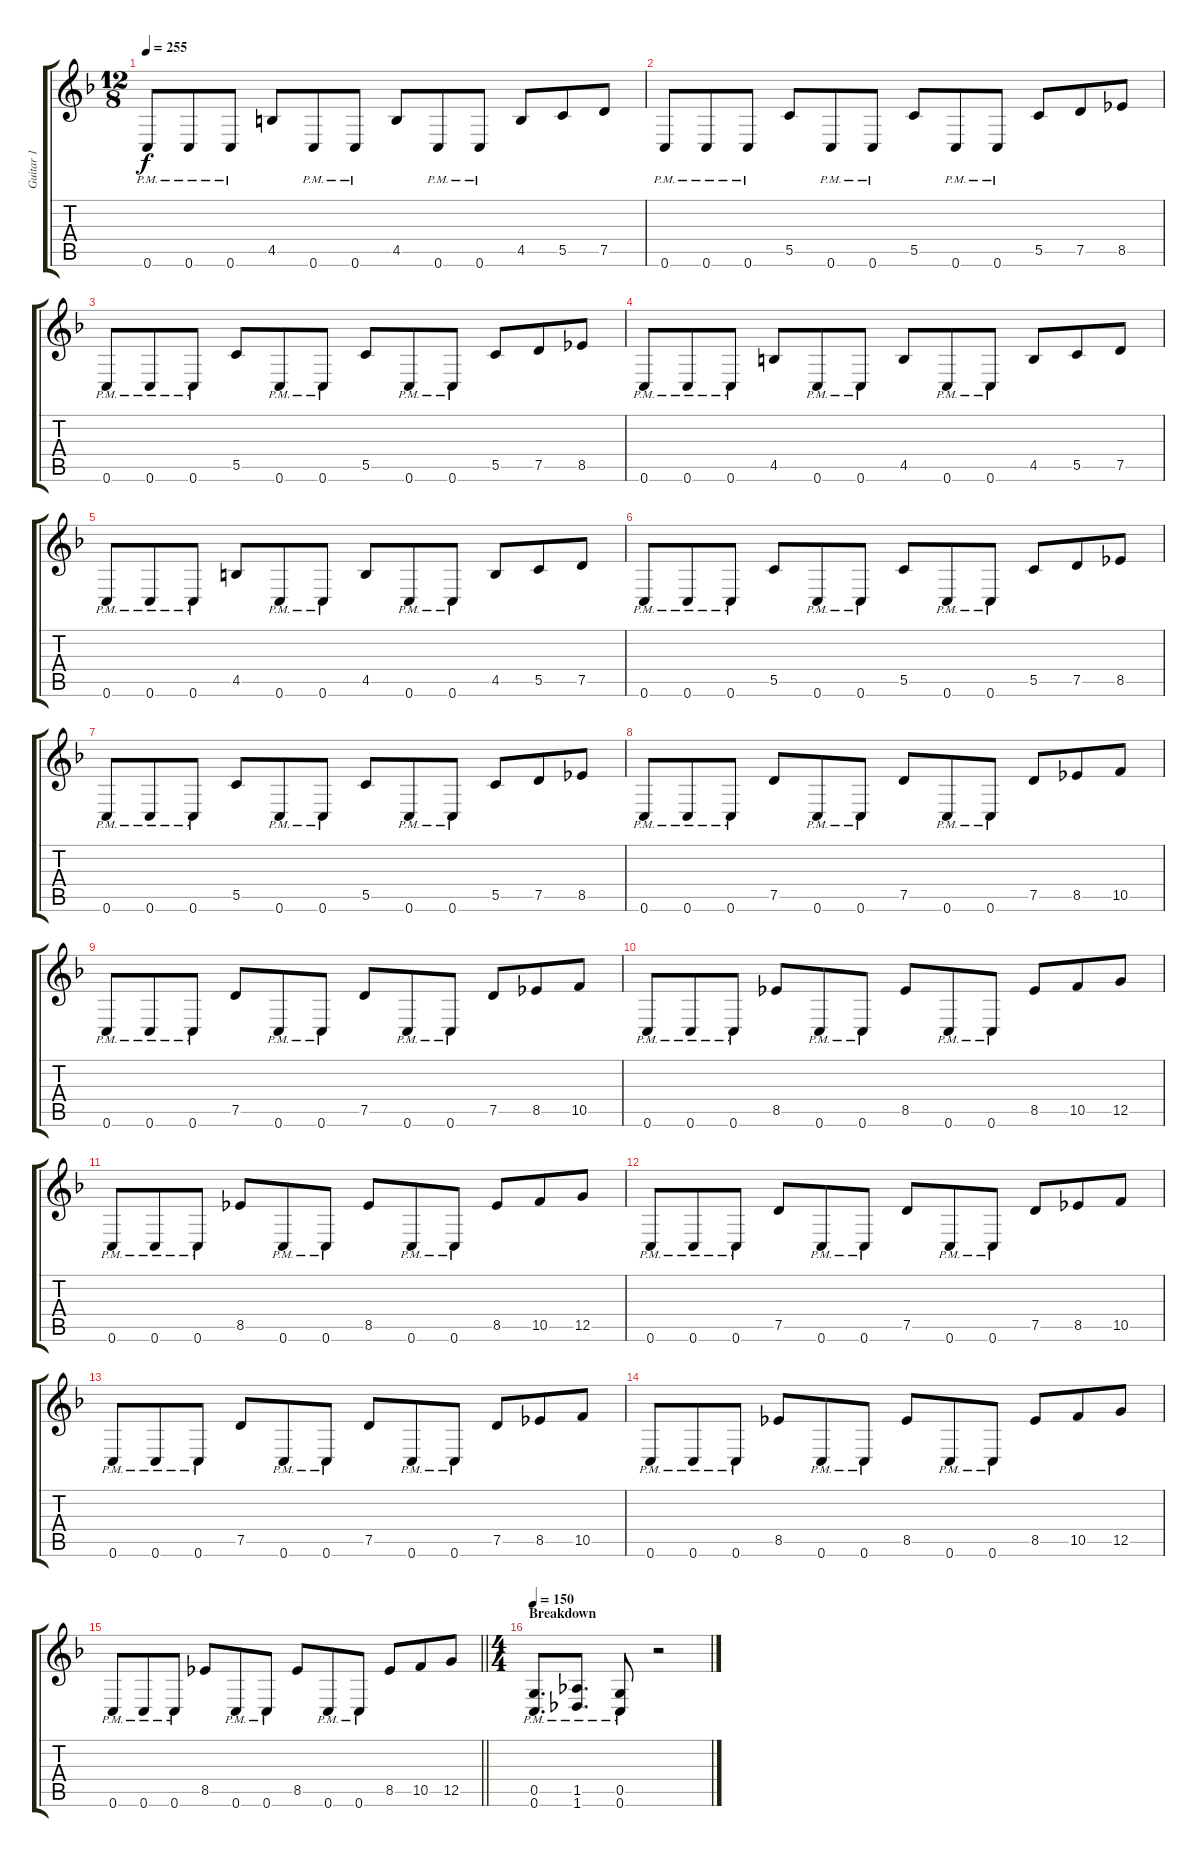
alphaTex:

\track ("Guitar 1" "Guitar 1") {instrument distortionguitar}
\staff {score tabs}
\tuning (D4 A3 F3 C3 G2 C2) {hide}
\ts (12 8)
\tempo 255
\clef g2
\ks dminor
0.6{pm}.8{dy f} 0.6{pm}.8 0.6{pm}.8 4.5.8 0.6{pm}.8 0.6{pm}.8 4.5.8 0.6{pm}.8 0.6{pm}.8 4.5.8 5.5.8 7.5.8 |
0.6{pm}.8 0.6{pm}.8 0.6{pm}.8 5.5.8 0.6{pm}.8 0.6{pm}.8 5.5.8 0.6{pm}.8 0.6{pm}.8 5.5.8 7.5.8 8.5.8 |
0.6{pm}.8 0.6{pm}.8 0.6{pm}.8 5.5.8 0.6{pm}.8 0.6{pm}.8 5.5.8 0.6{pm}.8 0.6{pm}.8 5.5.8 7.5.8 8.5.8 |
0.6{pm}.8 0.6{pm}.8 0.6{pm}.8 4.5.8 0.6{pm}.8 0.6{pm}.8 4.5.8 0.6{pm}.8 0.6{pm}.8 4.5.8 5.5.8 7.5.8 |
0.6{pm}.8 0.6{pm}.8 0.6{pm}.8 4.5.8 0.6{pm}.8 0.6{pm}.8 4.5.8 0.6{pm}.8 0.6{pm}.8 4.5.8 5.5.8 7.5.8 |
0.6{pm}.8 0.6{pm}.8 0.6{pm}.8 5.5.8 0.6{pm}.8 0.6{pm}.8 5.5.8 0.6{pm}.8 0.6{pm}.8 5.5.8 7.5.8 8.5.8 |
0.6{pm}.8 0.6{pm}.8 0.6{pm}.8 5.5.8 0.6{pm}.8 0.6{pm}.8 5.5.8 0.6{pm}.8 0.6{pm}.8 5.5.8 7.5.8 8.5.8 |
0.6{pm}.8 0.6{pm}.8 0.6{pm}.8 7.5.8 0.6{pm}.8 0.6{pm}.8 7.5.8 0.6{pm}.8 0.6{pm}.8 7.5.8 8.5.8 10.5.8 |
0.6{pm}.8 0.6{pm}.8 0.6{pm}.8 7.5.8 0.6{pm}.8 0.6{pm}.8 7.5.8 0.6{pm}.8 0.6{pm}.8 7.5.8 8.5.8 10.5.8 |
0.6{pm}.8 0.6{pm}.8 0.6{pm}.8 8.5.8 0.6{pm}.8 0.6{pm}.8 8.5.8 0.6{pm}.8 0.6{pm}.8 8.5.8 10.5.8 12.5.8 |
0.6{pm}.8 0.6{pm}.8 0.6{pm}.8 8.5.8 0.6{pm}.8 0.6{pm}.8 8.5.8 0.6{pm}.8 0.6{pm}.8 8.5.8 10.5.8 12.5.8 |
0.6{pm}.8 0.6{pm}.8 0.6{pm}.8 7.5.8 0.6{pm}.8 0.6{pm}.8 7.5.8 0.6{pm}.8 0.6{pm}.8 7.5.8 8.5.8 10.5.8 |
0.6{pm}.8 0.6{pm}.8 0.6{pm}.8 7.5.8 0.6{pm}.8 0.6{pm}.8 7.5.8 0.6{pm}.8 0.6{pm}.8 7.5.8 8.5.8 10.5.8 |
0.6{pm}.8 0.6{pm}.8 0.6{pm}.8 8.5.8 0.6{pm}.8 0.6{pm}.8 8.5.8 0.6{pm}.8 0.6{pm}.8 8.5.8 10.5.8 12.5.8 |
\barLineRight lightlight
0.6{pm}.8 0.6{pm}.8 0.6{pm}.8 8.5.8 0.6{pm}.8 0.6{pm}.8 8.5.8 0.6{pm}.8 0.6{pm}.8 8.5.8 10.5.8 12.5.8 |
\ts (4 4)
\section ("" "Breakdown")
\tempo 150
(0.5{pm} 0.6{pm}).8{d} (1.5{pm} 1.6{pm}).8{d} (0.5{pm} 0.6{pm}).8 r.2
